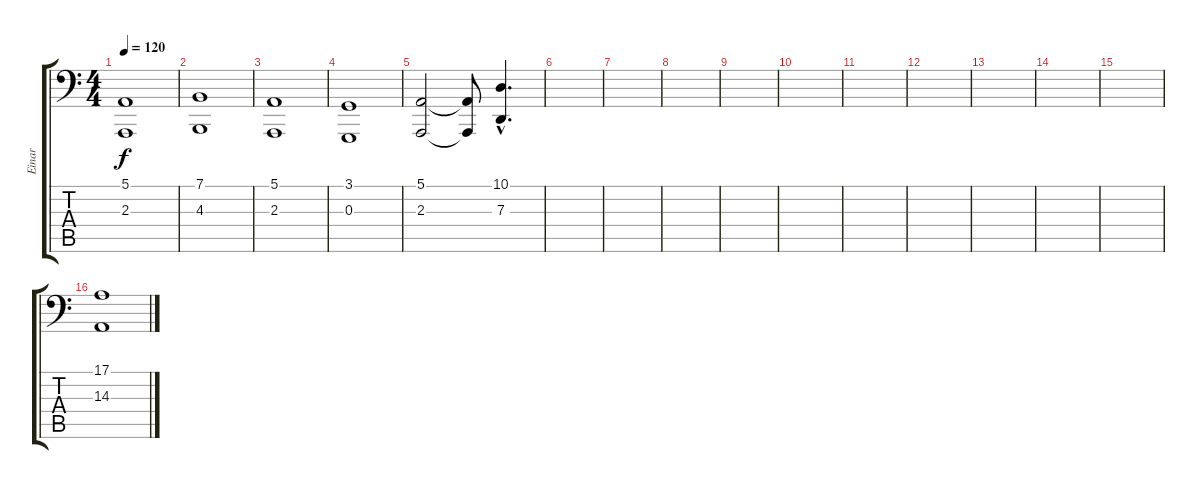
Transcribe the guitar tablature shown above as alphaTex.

\track ("Einar" "Einar") {instrument stringensemble1}
\staff {score tabs}
\tuning (E2 B1 G1 D1 A0 E0) {hide}
\ts (4 4)
\tempo 120
\clef f4
\ks c
(5.1 2.3).1{dy f} |
(7.1 4.3).1 |
(5.1 2.3).1 |
(3.1 0.3).1 |
(5.1 2.3).2 (5.1{t} 2.3{t}).8 (10.1{hac} 7.3{hac}).4{d} |
|
|
|
|
|
|
|
|
|
|
(17.1 14.3).1
